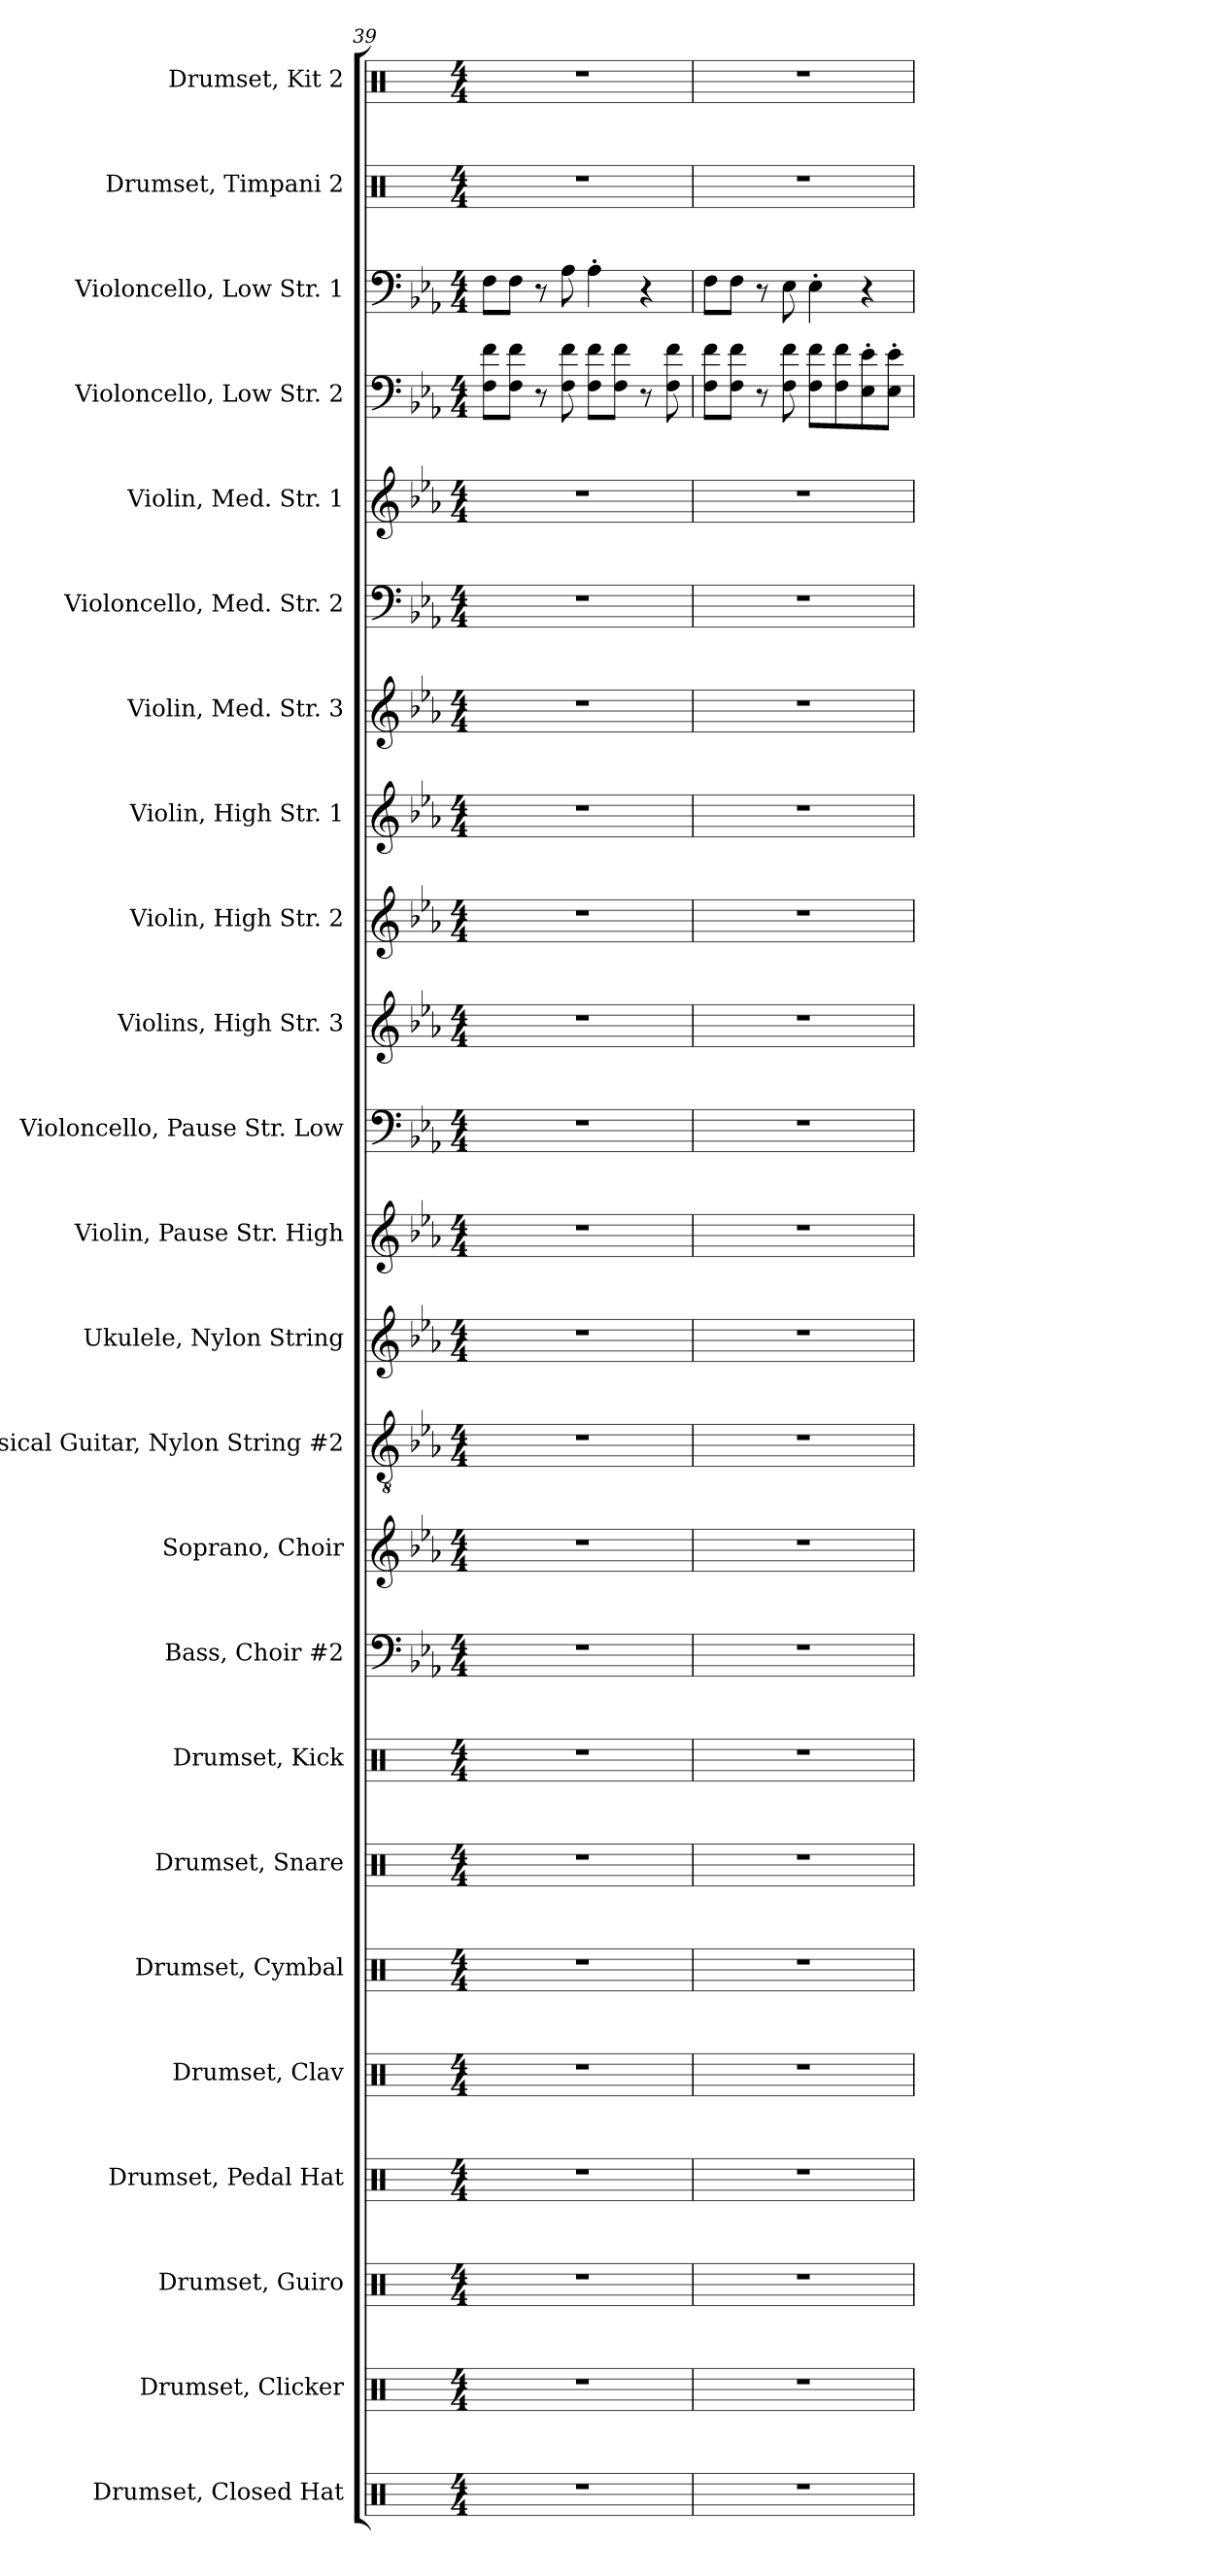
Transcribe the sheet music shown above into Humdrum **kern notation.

**kern	**kern	**kern	**kern	**kern	**kern	**kern	**kern	**kern	**kern	**kern	**kern	**kern	**kern	**kern	**kern	**kern	**kern	**kern	**kern	**kern	**kern	**kern	**kern
*part24	*part23	*part22	*part21	*part20	*part19	*part18	*part17	*part16	*part15	*part14	*part13	*part12	*part11	*part10	*part9	*part8	*part7	*part6	*part5	*part4	*part3	*part2	*part1
*staff24	*staff23	*staff22	*staff21	*staff20	*staff19	*staff18	*staff17	*staff16	*staff15	*staff14	*staff13	*staff12	*staff11	*staff10	*staff9	*staff8	*staff7	*staff6	*staff5	*staff4	*staff3	*staff2	*staff1
*I"Drumset, Closed Hat	*I"Drumset, Clicker	*I"Drumset, Guiro	*I"Drumset, Pedal Hat	*I"Drumset, Clav	*I"Drumset, Cymbal	*I"Drumset, Snare	*I"Drumset, Kick	*I"Bass, Choir #2	*I"Soprano, Choir	*I"Classical Guitar, Nylon String #2	*I"Ukulele, Nylon String	*I"Violin, Pause Str. High	*I"Violoncello, Pause Str. Low	*I"Violins, High Str. 3	*I"Violin, High Str. 2	*I"Violin, High Str. 1	*I"Violin, Med. Str. 3	*I"Violoncello, Med. Str. 2	*I"Violin, Med. Str. 1	*I"Violoncello, Low Str. 2	*I"Violoncello, Low Str. 1	*I"Drumset, Timpani 2	*I"Drumset, Kit 2
*I'D. Set	*I'D. Set	*I'D. Set	*I'D. Set	*I'D. Set	*I'D. Set	*I'D. Set	*I'D. Set	*I'B.	*I'S.	*I'Guit.	*I'Uk.	*I'Vln.	*I'Vc.	*I'Vlns.	*I'Vln.	*I'Vln.	*I'Vln.	*I'Vc.	*I'Vln.	*I'Vc.	*I'Vc.	*I'D. Set	*I'D. Set
!!LO:PB:g=z
*clefX	*clefX	*clefX	*clefX	*clefX	*clefX	*clefX	*clefX	*clefF4	*clefG2	*clefGv2	*clefG2	*clefG2	*clefF4	*clefG2	*clefG2	*clefG2	*clefG2	*clefF4	*clefG2	*clefF4	*clefF4	*clefX	*clefX
*k[]	*k[]	*k[]	*k[]	*k[]	*k[]	*k[]	*k[]	*k[b-e-a-]	*k[b-e-a-]	*k[b-e-a-]	*k[b-e-a-]	*k[b-e-a-]	*k[b-e-a-]	*k[b-e-a-]	*k[b-e-a-]	*k[b-e-a-]	*k[b-e-a-]	*k[b-e-a-]	*k[b-e-a-]	*k[b-e-a-]	*k[b-e-a-]	*k[]	*k[]
*M4/4	*M4/4	*M4/4	*M4/4	*M4/4	*M4/4	*M4/4	*M4/4	*M4/4	*M4/4	*M4/4	*M4/4	*M4/4	*M4/4	*M4/4	*M4/4	*M4/4	*M4/4	*M4/4	*M4/4	*M4/4	*M4/4	*M4/4	*M4/4
=39	=39	=39	=39	=39	=39	=39	=39	=39	=39	=39	=39	=39	=39	=39	=39	=39	=39	=39	=39	=39	=39	=39	=39
1r	1r	1r	1r	1r	1r	1r	1r	1r	1r	1r	1r	1r	1r	1r	1r	1r	1r	1r	1r	8F\ 8f\L	8F\L	1r	1r
.	.	.	.	.	.	.	.	.	.	.	.	.	.	.	.	.	.	.	.	8F\ 8f\J	8F\J	.	.
.	.	.	.	.	.	.	.	.	.	.	.	.	.	.	.	.	.	.	.	8r	8r	.	.
.	.	.	.	.	.	.	.	.	.	.	.	.	.	.	.	.	.	.	.	8F\ 8f\	8A-\	.	.
.	.	.	.	.	.	.	.	.	.	.	.	.	.	.	.	.	.	.	.	8F\ 8f\L	4A-'\	.	.
.	.	.	.	.	.	.	.	.	.	.	.	.	.	.	.	.	.	.	.	8F\ 8f\J	.	.	.
.	.	.	.	.	.	.	.	.	.	.	.	.	.	.	.	.	.	.	.	8r	4r	.	.
.	.	.	.	.	.	.	.	.	.	.	.	.	.	.	.	.	.	.	.	8F\ 8f\	.	.	.
=40	=40	=40	=40	=40	=40	=40	=40	=40	=40	=40	=40	=40	=40	=40	=40	=40	=40	=40	=40	=40	=40	=40	=40
1r	1r	1r	1r	1r	1r	1r	1r	1r	1r	1r	1r	1r	1r	1r	1r	1r	1r	1r	1r	8F\ 8f\L	8F\L	1r	1r
.	.	.	.	.	.	.	.	.	.	.	.	.	.	.	.	.	.	.	.	8F\ 8f\J	8F\J	.	.
.	.	.	.	.	.	.	.	.	.	.	.	.	.	.	.	.	.	.	.	8r	8r	.	.
.	.	.	.	.	.	.	.	.	.	.	.	.	.	.	.	.	.	.	.	8F\ 8f\	8E-\	.	.
.	.	.	.	.	.	.	.	.	.	.	.	.	.	.	.	.	.	.	.	8F\ 8f\L	4E-'\	.	.
.	.	.	.	.	.	.	.	.	.	.	.	.	.	.	.	.	.	.	.	8F\ 8f\	.	.	.
.	.	.	.	.	.	.	.	.	.	.	.	.	.	.	.	.	.	.	.	8E-\' 8e-\'	4r	.	.
.	.	.	.	.	.	.	.	.	.	.	.	.	.	.	.	.	.	.	.	8E-\' 8e-\'J	.	.	.
=	=	=	=	=	=	=	=	=	=	=	=	=	=	=	=	=	=	=	=	=	=	=	=
*-	*-	*-	*-	*-	*-	*-	*-	*-	*-	*-	*-	*-	*-	*-	*-	*-	*-	*-	*-	*-	*-	*-	*-
